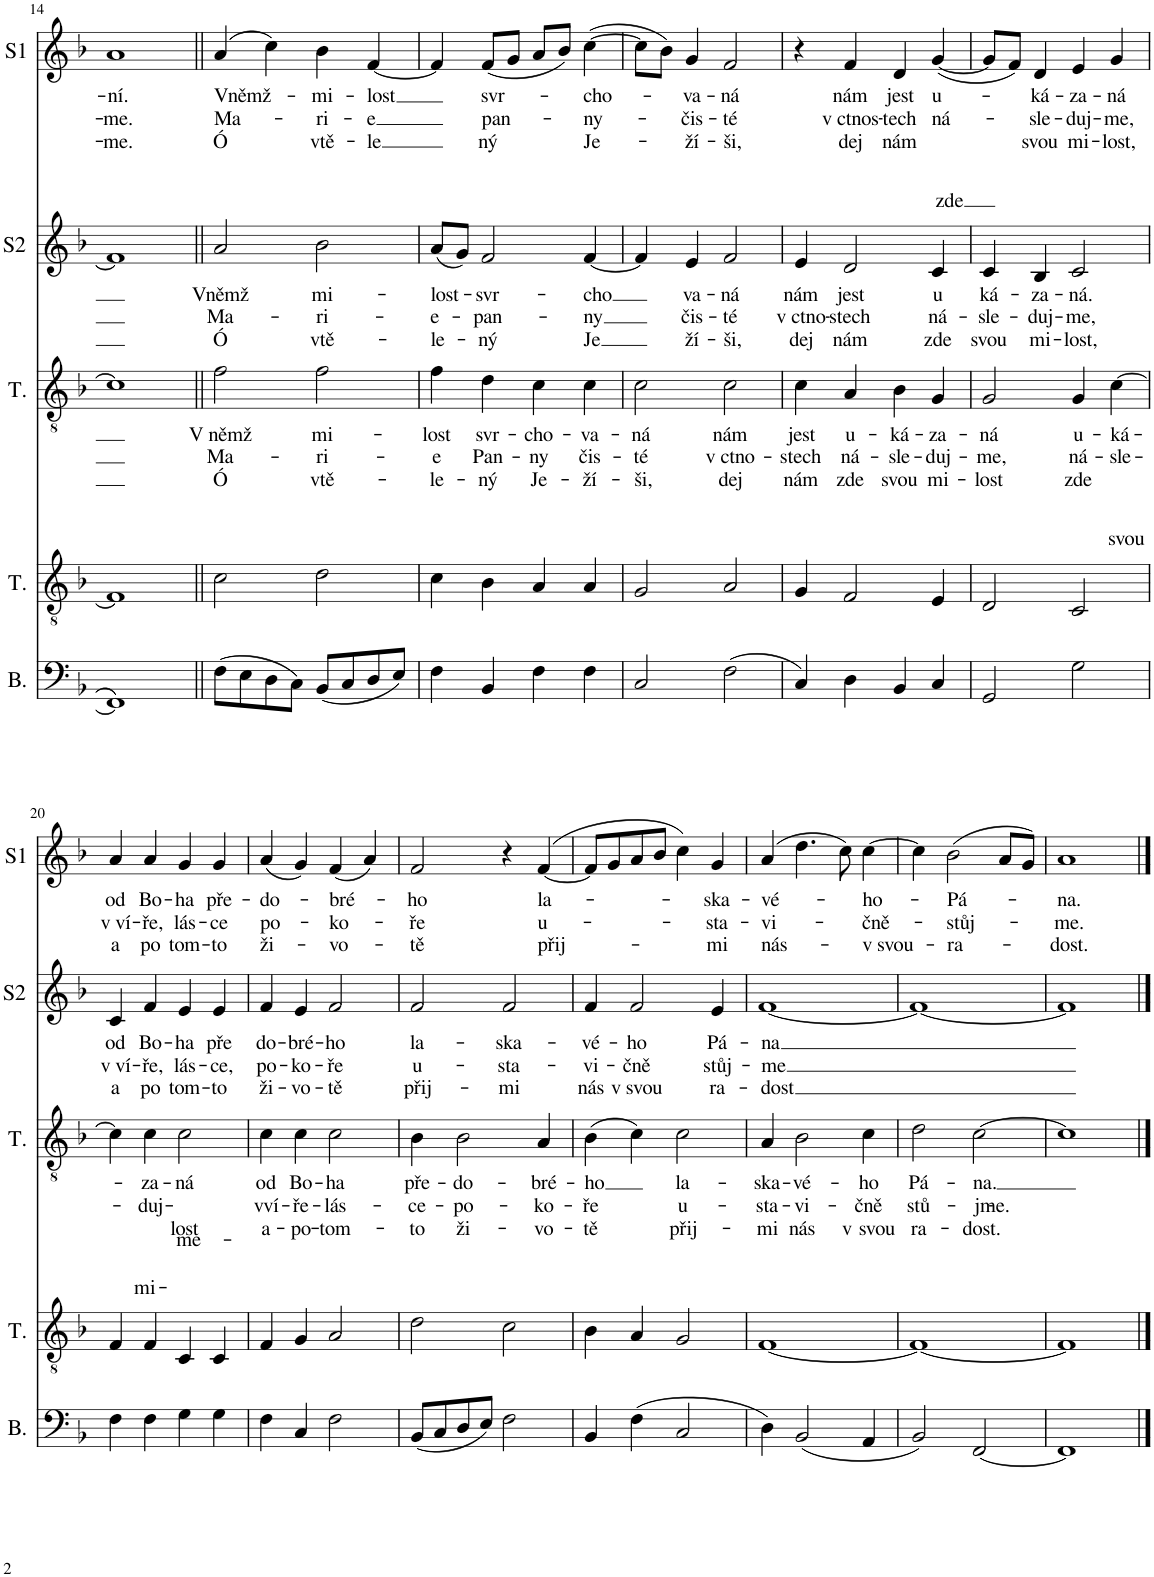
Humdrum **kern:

**kern	**kern	**kern	**text	**text	**text	**kern	**text	**text	**text	**kern	**text	**text	**text
*part5	*part4	*part3	*part3	*part3	*part3	*part2	*part2	*part2	*part2	*part1	*part1	*part1	*part1
*staff5	*staff4	*staff3	*staff3	*staff3	*staff3	*staff2	*staff2	*staff2	*staff2	*staff1	*staff1	*staff1	*staff1
*I"Bass	*I"Tenor	*I"Tenor	*	*	*	*I"Sopran2	*	*	*	*I"Sopran1	*	*	*
*I'B.	*I'T.	*I'T.	*	*	*	*I'S2	*	*	*	*I'S1	*	*	*
!!LO:PB:g=z
*clefF4	*clefGv2	*clefGv2	*	*	*	*clefG2	*	*	*	*clefG2	*	*	*
*k[b-]	*k[b-]	*k[b-]	*	*	*	*k[b-]	*	*	*	*k[b-]	*	*	*
*M4/4	*M4/4	*M4/4	*	*	*	*M4/4	*	*	*	*M4/4	*	*	*
*met(c)	*met(c)	*met(c)	*	*	*	*met(c)	*	*	*	*met(c)	*	*	*
=14	=14	=14	=14	=14	=14	=14	=14	=14	=14	=14	=14	=14	=14
!	!	!	!	!	!	!	!	!	!	!	!LO:LY:b	!LO:LY:b	!LO:LY:b
1FF]	1F]	1c]	.	.	.	1f]	.	.	.	1a	-ní.	me.	-me.
=15||	=15||	=15||	=15||	=15||	=15||	=15||	=15||	=15||	=15||	=15||	=15||	=15||	=15||
!	!	!	!LO:LY:b	!LO:LY:b	!LO:LY:b	!	!LO:LY:b	!LO:LY:b	!LO:LY:b	!	!LO:LY:b	!LO:LY:b	!LO:LY:b
(8F\L	2c\	2f\	V němž	Ma-	Ó	2a/	Vněmž	Ma-	Ó	(4a/	Vněmž-	Ma-	Ó
8E\	.	.	.	.	.	.	.	.	.	.	.	.	.
8D\	.	.	.	.	.	.	.	.	.	4cc\)	.	.	.
8C\J)	.	.	.	.	.	.	.	.	.	.	.	.	.
!	!	!	!LO:LY:b	!LO:LY:b	!LO:LY:b	!	!LO:LY:b	!LO:LY:b	!LO:LY:b	!	!LO:LY:b	!LO:LY:b	!LO:LY:b
(8BB-/L	2d\	2f\	mi-	-ri-	vtě-	2b-\	mi-	-ri-	vtě-	4b-\	-mi-	-ri-	vtě-
8C/	.	.	.	.	.	.	.	.	.	.	.	.	.
!	!	!	!	!	!	!	!	!	!	!	!LO:LY:b	!LO:LY:b	!LO:LY:b
8D/	.	.	.	.	.	.	.	.	.	[4f/	-lost	-e	-le
8E/J)	.	.	.	.	.	.	.	.	.	.	.	.	.
=16	=16	=16	=16	=16	=16	=16	=16	=16	=16	=16	=16	=16	=16
!	!	!	!LO:LY:b	!LO:LY:b	!LO:LY:b	!	!LO:LY:b	!LO:LY:b	!LO:LY:b	!	!	!	!
4F\	4c\	4f\	-lost	-e	-le-	(8a/L	-lost-	-e-	-le-	4f/]	.	.	.
.	.	.	.	.	.	8g/J)	.	.	.	.	.	.	.
!	!	!	!LO:LY:b	!LO:LY:b	!LO:LY:b	!	!LO:LY:b	!LO:LY:b	!LO:LY:b	!	!LO:LY:b	!LO:LY:b	!LO:LY:b
4BB-/	4B-\	4d\	svr-	Pan-	-ný	2f/	-svr-	-pan-	-ný	(8f/L	svr-	pan-	ný
.	.	.	.	.	.	.	.	.	.	8g/J	.	.	.
!	!	!	!LO:LY:b	!LO:LY:b	!LO:LY:b	!	!	!	!	!	!	!	!
4F\	4A/	4c\	-cho-	-ny	Je-	.	.	.	.	8a/L	.	.	.
.	.	.	.	.	.	.	.	.	.	8b-/J)	.	.	.
!	!	!	!LO:LY:b	!LO:LY:b	!LO:LY:b	!	!LO:LY:b	!LO:LY:b	!LO:LY:b	!	!LO:LY:b	!LO:LY:b	!LO:LY:b
4F\	4A/	4c\	-va-	čis-	-ží-	[4f/	-cho	-ny	Je	([4cc\	-cho-	-ny-	Je-
=17	=17	=17	=17	=17	=17	=17	=17	=17	=17	=17	=17	=17	=17
!	!	!	!LO:LY:b	!LO:LY:b	!LO:LY:b	!	!	!	!	!	!	!	!
2C/	2G/	2c\	-ná	-té	-ši,	4f/]	.	.	.	8cc\L]	.	.	.
.	.	.	.	.	.	.	.	.	.	8b-\J)	.	.	.
!	!	!	!	!	!	!	!LO:LY:b	!LO:LY:b	!LO:LY:b	!	!LO:LY:b	!LO:LY:b	!LO:LY:b
.	.	.	.	.	.	4e/	va-	čis-	ží-	4g/	-va-	-čis-	-ží-
!	!	!	!LO:LY:b	!LO:LY:b	!LO:LY:b	!	!LO:LY:b	!LO:LY:b	!LO:LY:b	!	!LO:LY:b	!LO:LY:b	!LO:LY:b
(2F\	2A/	2c\	nám	v ctno-	dej	2f/	-ná	-té	-ši,	2f/	-ná	-té	-ši,
=18	=18	=18	=18	=18	=18	=18	=18	=18	=18	=18	=18	=18	=18
!	!	!	!LO:LY:b	!LO:LY:b	!LO:LY:b	!	!LO:LY:b	!LO:LY:b	!LO:LY:b	!	!	!	!
4C/)	4G/	4c\	jest	-stech	nám	4e/	nám	v ctno-	dej	4r	.	.	.
!	!	!	!LO:LY:b	!LO:LY:b	!LO:LY:b	!	!LO:LY:b	!LO:LY:b	!LO:LY:b	!	!LO:LY:b	!LO:LY:b	!LO:LY:b
4D\	2F/	4A/	u-	ná-	zde	2d/	jest	-stech	nám	4f/	nám	v ctnos-	dej
!	!	!	!LO:LY:b	!LO:LY:b	!LO:LY:b	!	!	!	!	!	!LO:LY:b	!LO:LY:b	!LO:LY:b
4BB-/	.	4B-\	-ká-	-sle-	svou	.	.	.	.	4d/	jest	-tech	nám
!	!	!	!LO:LY:b	!LO:LY:b	!LO:LY:b	!	!LO:LY:b	!LO:LY:b	!LO:LY:b	!	!LO:LY:b	!LO:LY:b	!LO:LY:b
4C/	4E/	4G/	-za-	-duj-	mi-	4c/	u	ná-	zde	([4g/	u-	ná-	-zde
=19	=19	=19	=19	=19	=19	=19	=19	=19	=19	=19	=19	=19	=19
!	!	!	!LO:LY:b	!LO:LY:b	!LO:LY:b	!	!LO:LY:b	!LO:LY:b	!LO:LY:b	!	!	!	!
2GG/	2D/	2G/	-ná	-me,	-lost	4c/	ká-	-sle-	svou	8g/L]	.	.	.
.	.	.	.	.	.	.	.	.	.	8f/J)	.	.	.
!	!	!	!	!	!	!	!LO:LY:b	!LO:LY:b	!LO:LY:b	!	!LO:LY:b	!LO:LY:b	!LO:LY:b
.	.	.	.	.	.	4B-/	-za-	-duj-	mi-	4d/	-ká-	-sle-	svou
!	!	!	!LO:LY:b	!LO:LY:b	!LO:LY:b	!	!LO:LY:b	!LO:LY:b	!LO:LY:b	!	!LO:LY:b	!LO:LY:b	!LO:LY:b
2G\	2C/	4G/	u-	ná-	zde	2c/	-ná.	-me,	-lost,	4e/	-za-	-duj-	mi-
!	!	!	!LO:LY:b	!LO:LY:b	!LO:LY:b	!	!	!	!	!	!LO:LY:b	!LO:LY:b	!LO:LY:b
.	.	[4c\	-ká-	-sle-	svou	.	.	.	.	4g/	-ná	-me,	-lost,
!!LO:LB:g=z
=20	=20	=20	=20	=20	=20	=20	=20	=20	=20	=20	=20	=20	=20
!	!	!	!	!	!	!	!LO:LY:b	!LO:LY:b	!LO:LY:b	!	!LO:LY:b	!LO:LY:b	!LO:LY:b
4F\	4F/	4c\]	.	.	.	4c/	od	v ví-	a	4a/	od	v ví-	a
!	!	!	!LO:LY:b	!LO:LY:b	!LO:LY:b	!	!LO:LY:b	!LO:LY:b	!LO:LY:b	!	!LO:LY:b	!LO:LY:b	!LO:LY:b
4F\	4F/	4c\	-za-	duj-	mi-	4f/	Bo-	-ře,	po	4a/	Bo-	-ře,	po
!	!	!	!LO:LY:b	!LO:LY:b	!LO:LY:b	!	!LO:LY:b	!LO:LY:b	!LO:LY:b	!	!LO:LY:b	!LO:LY:b	!LO:LY:b
4G\	4C/	2c\	-ná	-me-	-lost	4e/	-ha	lás-	tom-	4g/	-ha	lás-	tom-
!	!	!	!	!	!	!	!LO:LY:b	!LO:LY:b	!LO:LY:b	!	!LO:LY:b	!LO:LY:b	!LO:LY:b
4G\	4C/	.	.	.	.	4e/	pře	-ce,	-to	4g/	pře-	-ce	-to
=21	=21	=21	=21	=21	=21	=21	=21	=21	=21	=21	=21	=21	=21
!	!	!	!LO:LY:b	!LO:LY:b	!LO:LY:b	!	!LO:LY:b	!LO:LY:b	!LO:LY:b	!	!LO:LY:b	!LO:LY:b	!LO:LY:b
4F\	4F/	4c\	od	-vví-	a-	4f/	do-	po-	ži-	(4a/	-do-	po-	ži-
!	!	!	!LO:LY:b	!LO:LY:b	!LO:LY:b	!	!LO:LY:b	!LO:LY:b	!LO:LY:b	!	!	!	!
4C/	4G/	4c\	Bo-	-ře-	-po-	4e/	-bré-	-ko-	-vo-	4g/)	.	.	.
!	!	!	!LO:LY:b	!LO:LY:b	!LO:LY:b	!	!LO:LY:b	!LO:LY:b	!LO:LY:b	!	!LO:LY:b	!LO:LY:b	!LO:LY:b
2F\	2A/	2c\	-ha	-lás-	-tom-	2f/	-ho	-ře	-tě	(4f/	-bré-	-ko-	-vo-
.	.	.	.	.	.	.	.	.	.	4a/)	.	.	.
=22	=22	=22	=22	=22	=22	=22	=22	=22	=22	=22	=22	=22	=22
!	!	!	!LO:LY:b	!LO:LY:b	!LO:LY:b	!	!LO:LY:b	!LO:LY:b	!LO:LY:b	!	!LO:LY:b	!LO:LY:b	!LO:LY:b
(8BB-/L	2d\	4B-\	pře-	-ce-	-to	2f/	la-	u-	přij-	2f/	-ho	-ře	-tě
8C/	.	.	.	.	.	.	.	.	.	.	.	.	.
!	!	!	!LO:LY:b	!LO:LY:b	!LO:LY:b	!	!	!	!	!	!	!	!
8D/	.	2B-\	-do-	-po-	ži-	.	.	.	.	.	.	.	.
8E/J)	.	.	.	.	.	.	.	.	.	.	.	.	.
!	!	!	!	!	!	!	!LO:LY:b	!LO:LY:b	!LO:LY:b	!	!	!	!
2F\	2c\	.	.	.	.	2f/	-ska-	-sta-	-mi	4r	.	.	.
!	!	!	!LO:LY:b	!LO:LY:b	!LO:LY:b	!	!	!	!	!	!LO:LY:b	!LO:LY:b	!LO:LY:b
.	.	4A/	-bré-	-ko-	-vo-	.	.	.	.	([4f/	la-	u-	přij-
=23	=23	=23	=23	=23	=23	=23	=23	=23	=23	=23	=23	=23	=23
!	!	!	!LO:LY:b	!LO:LY:b	!LO:LY:b	!	!LO:LY:b	!LO:LY:b	!LO:LY:b	!	!	!	!
4BB-/	4B-\	(4B-\	-ho	ře	-tě	4f/	-vé-	-vi-	nás	8f/L]	.	.	.
.	.	.	.	.	.	.	.	.	.	8g/	.	.	.
!	!	!	!	!	!	!	!LO:LY:b	!LO:LY:b	!LO:LY:b	!	!	!	!
(4F\	4A/	4c\)	.	.	.	2f/	-ho	-čně	v svou	8a/	.	.	.
.	.	.	.	.	.	.	.	.	.	8b-/J	.	.	.
!	!	!	!LO:LY:b	!LO:LY:b	!LO:LY:b	!	!	!	!	!	!	!	!
2C/	2G/	2c\	la-	u-	přij-	.	.	.	.	4cc\)	.	.	.
!	!	!	!	!	!	!	!LO:LY:b	!LO:LY:b	!LO:LY:b	!	!LO:LY:b	!LO:LY:b	!LO:LY:b
.	.	.	.	.	.	4e/	Pá-	stůj-	ra-	4g/	ska-	-sta-	-mi
=24	=24	=24	=24	=24	=24	=24	=24	=24	=24	=24	=24	=24	=24
!	!	!	!LO:LY:b	!LO:LY:b	!LO:LY:b	!	!LO:LY:b	!LO:LY:b	!LO:LY:b	!	!LO:LY:b	!LO:LY:b	!LO:LY:b
4D\)	[1F	4A/	-ska-	-sta-	-mi	[1f	-na	-me	-dost	(4a/	-vé-	-vi-	nás-
!	!	!	!LO:LY:b	!LO:LY:b	!LO:LY:b	!	!	!	!	!	!	!	!
(2BB-/	.	2B-\	-vé-	-vi-	nás	.	.	.	.	4.dd\	.	.	.
.	.	.	.	.	.	.	.	.	.	8cc\)	.	.	.
!	!	!	!LO:LY:b	!LO:LY:b	!LO:LY:b	!	!	!	!	!	!LO:LY:b	!LO:LY:b	!LO:LY:b
4AA/	.	4c\	-ho	-čně	v svou	.	.	.	.	[4cc\	-ho-	-čně-	-v svou-
=25	=25	=25	=25	=25	=25	=25	=25	=25	=25	=25	=25	=25	=25
!	!	!	!LO:LY:b	!LO:LY:b	!LO:LY:b	!	!	!	!	!	!	!	!
2BB-/)	1F_	2d\	Pá-	stů-	ra-	1f_	.	.	.	4cc\]	.	.	.
!	!	!	!	!	!	!	!	!	!	!	!LO:LY:b	!LO:LY:b	!LO:LY:b
.	.	.	.	.	.	.	.	.	.	(2b-\	-Pá-	-stůj-	-ra-
!	!	!	!LO:LY:b	!LO:LY:b	!LO:LY:b	!	!	!	!	!	!	!	!
[2FF/	.	[2c\	-na.	-jme.-	-dost.	.	.	.	.	.	.	.	.
.	.	.	.	.	.	.	.	.	.	8a/L	.	.	.
.	.	.	.	.	.	.	.	.	.	8g/J)	.	.	.
=26	=26	=26	=26	=26	=26	=26	=26	=26	=26	=26	=26	=26	=26
!	!	!	!	!	!	!	!	!	!	!	!LO:LY:b	!LO:LY:b	!LO:LY:b
1FF]	1F]	1c]	.	.	.	1f]	.	.	.	1a	-na.	-me.	-dost.
==	==	==	==	==	==	==	==	==	==	==	==	==	==
*-	*-	*-	*-	*-	*-	*-	*-	*-	*-	*-	*-	*-	*-
